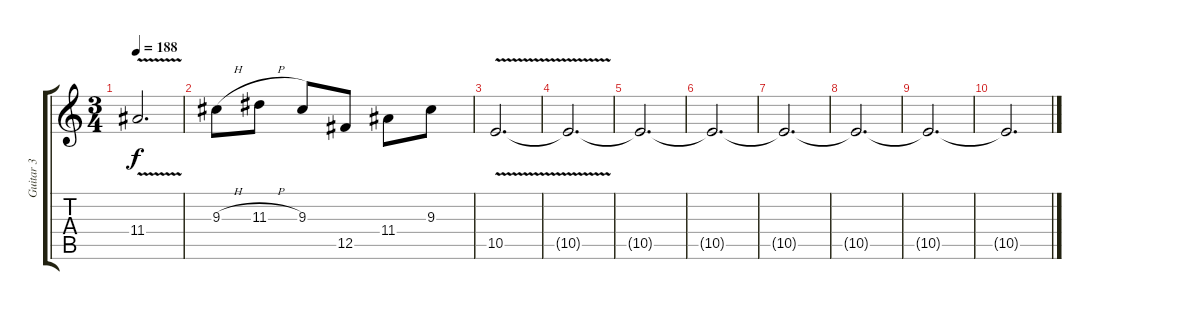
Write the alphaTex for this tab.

\track ("Guitar 3" "Guitar 3") {instrument distortionguitar}
\staff {score tabs}
\tuning (Db4 Ab3 E3 B2 Gb2 Db2) {hide}
\ts (3 4)
\tempo 188
\clef g2
\ks c
11.4{v}.2{d dy f} |
9.3{h}.8 11.3{h}.8 9.3.8 12.5.8 11.4.8 9.3.8 |
10.5{v}.2{d} |
10.5{t}.2{d} |
10.5{t}.2{d} |
10.5{t}.2{d} |
10.5{t}.2{d volume 0} |
10.5{t}.2{d} |
10.5{t}.2{d} |
10.5{t}.2{d}
